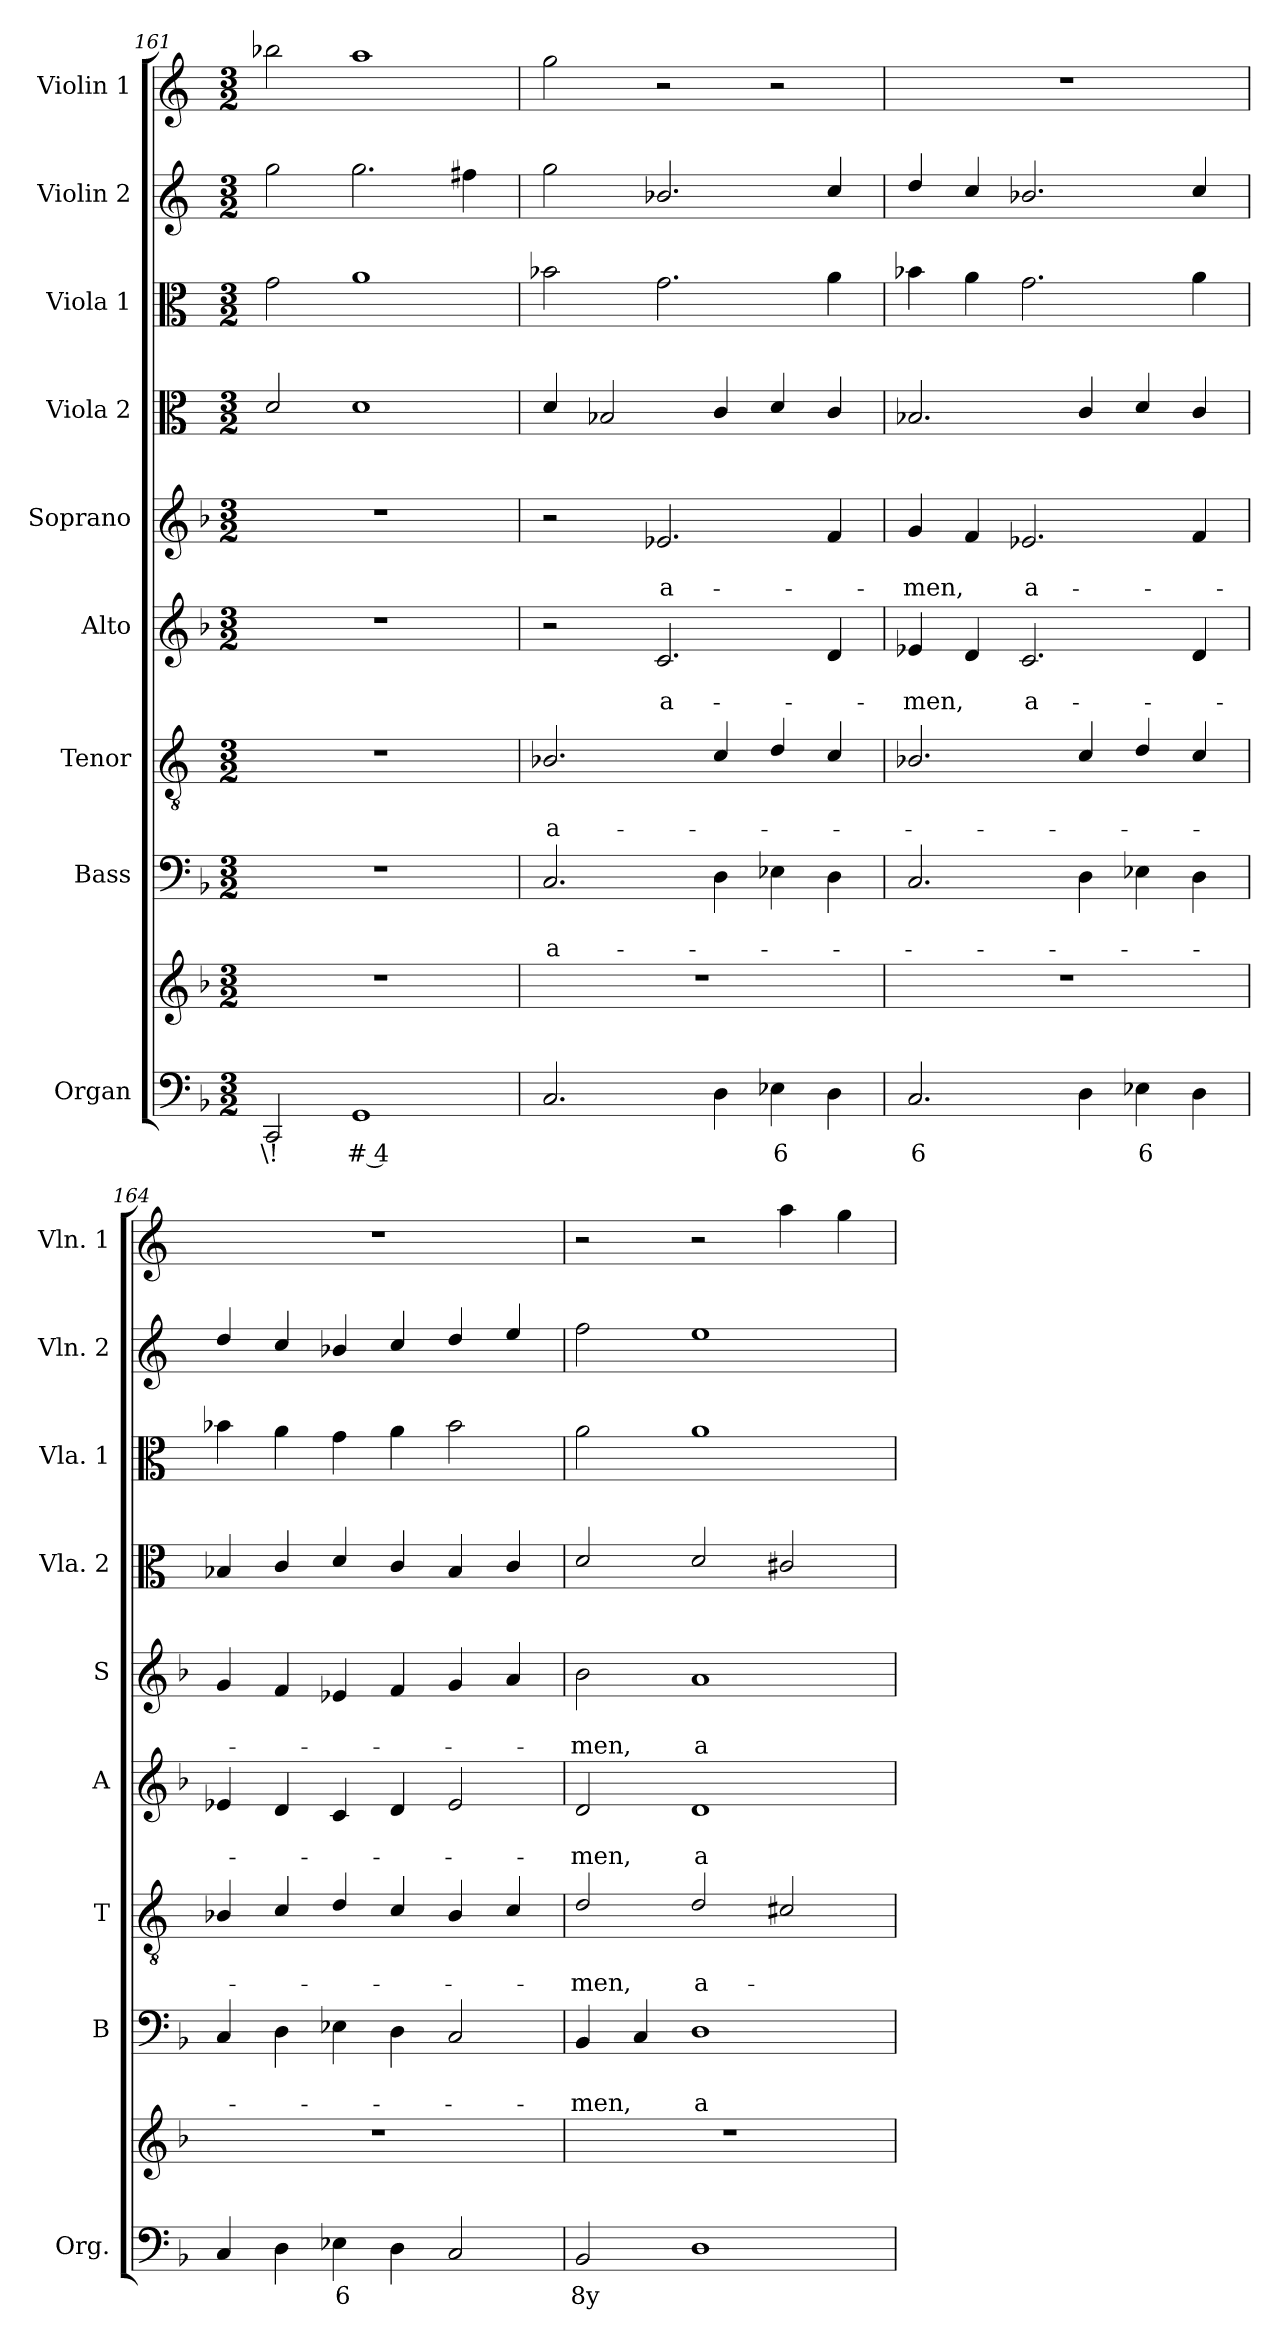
**kern	**text	**kern	**kern	**text	**text	**kern	**text	**text	**kern	**text	**text	**kern	**text	**text	**kern	**kern	**kern	**kern
*part9	*part9	*part9	*part8	*part8	*part8	*part7	*part7	*part7	*part6	*part6	*part6	*part5	*part5	*part5	*part4	*part3	*part2	*part1
*staff10	*staff10	*staff9	*staff8	*staff8	*staff8	*staff7	*staff7	*staff7	*staff6	*staff6	*staff6	*staff5	*staff5	*staff5	*staff4	*staff3	*staff2	*staff1
*I"Organ	*	*	*I"Bass	*	*	*I"Tenor	*	*	*I"Alto	*	*	*I"Soprano	*	*	*I"Viola 2	*I"Viola 1	*I"Violin 2	*I"Violin 1
*I'Org.	*	*	*I'B	*	*	*I'T	*	*	*I'A	*	*	*I'S	*	*	*I'Vla. 2	*I'Vla. 1	*I'Vln. 2	*I'Vln. 1
*clefF4	*	*clefG2	*clefF4	*	*	*clefGv2	*	*	*clefG2	*	*	*clefG2	*	*	*clefC3	*clefC3	*clefG2	*clefG2
*	*	*	*	*	*	*ITrd4c7	*	*	*	*	*	*	*	*	*ITrd4c7	*ITrd4c7	*ITrd4c7	*ITrd4c7
*k[b-]	*	*k[b-]	*k[b-]	*	*	*k[b-]	*	*	*k[b-]	*	*	*k[b-]	*	*	*k[b-]	*k[b-]	*k[b-]	*k[b-]
*F:	*	*F:	*F:	*	*	*F:	*	*	*F:	*	*	*F:	*	*	*F:	*F:	*F:	*F:
*M3/2	*	*M3/2	*M3/2	*	*	*M3/2	*	*	*M3/2	*	*	*M3/2	*	*	*M3/2	*M3/2	*M3/2	*M3/2
=161	=161	=161	=161	=161	=161	=161	=161	=161	=161	=161	=161	=161	=161	=161	=161	=161	=161	=161
!	!LO:LY:b	!	!	!	!	!	!	!	!	!	!	!	!	!	!	!	!	!
2CC/	\!	1.r	1.r	.	.	1.r	.	.	1.r	.	.	1.r	.	.	2G/	2c\	2cc\	2ee-X\
!	!LO:LY:b	!	!	!	!	!	!	!	!	!	!	!	!	!	!	!	!	!
1GG	# 4	.	.	.	.	.	.	.	.	.	.	.	.	.	1G	1d	2.cc\	1dd
.	.	.	.	.	.	.	.	.	.	.	.	.	.	.	.	.	4bn\	.
=162	=162	=162	=162	=162	=162	=162	=162	=162	=162	=162	=162	=162	=162	=162	=162	=162	=162	=162
!	!	!	!	!	!LO:LY:b	!	!	!LO:LY:b	!	!	!	!	!	!	!	!	!	!
2.C/	.	1.r	2.C/	.	a-	2.E-X/	.	a-	2r	.	.	2r	.	.	4G/	2e-X\	2cc\	2cc\
.	.	.	.	.	.	.	.	.	.	.	.	.	.	.	2E-X/	.	.	.
!	!	!	!	!	!	!	!	!	!	!	!LO:LY:b	!	!	!LO:LY:b	!	!	!	!
.	.	.	.	.	.	.	.	.	2.c/	.	a-	2.e-X/	.	a-	.	2.c\	2.e-X/	2r
4D\	.	.	4D\	.	.	4F/	.	.	.	.	.	.	.	.	4F/	.	.	.
!	!LO:LY:b	!	!	!	!	!	!	!	!	!	!	!	!	!	!	!	!	!
4E-X\	6	.	4E-X\	.	.	4G/	.	.	.	.	.	.	.	.	4G/	.	.	2r
4D\	.	.	4D\	.	.	4F/	.	.	4d/	.	.	4f/	.	.	4F/	4d\	4f/	.
!!LO:LB:g=z
=163	=163	=163	=163	=163	=163	=163	=163	=163	=163	=163	=163	=163	=163	=163	=163	=163	=163	=163
!	!LO:LY:b	!	!	!	!	!	!	!	!	!	!LO:LY:b	!	!	!LO:LY:b	!	!	!	!
2.C/	6	1.r	2.C/	.	.	2.E-X/	.	.	4e-X/	.	-men,	4g/	.	-men,	2.E-X/	4e-X\	4g/	1.r
.	.	.	.	.	.	.	.	.	4d/	.	.	4f/	.	.	.	4d\	4f/	.
!	!	!	!	!	!	!	!	!	!	!	!LO:LY:b	!	!	!LO:LY:b	!	!	!	!
.	.	.	.	.	.	.	.	.	2.c/	.	a-	2.e-X/	.	a-	.	2.c\	2.e-X/	.
4D\	.	.	4D\	.	.	4F/	.	.	.	.	.	.	.	.	4F/	.	.	.
!	!LO:LY:b	!	!	!	!	!	!	!	!	!	!	!	!	!	!	!	!	!
4E-X\	6	.	4E-X\	.	.	4G/	.	.	.	.	.	.	.	.	4G/	.	.	.
4D\	.	.	4D\	.	.	4F/	.	.	4d/	.	.	4f/	.	.	4F/	4d\	4f/	.
=164	=164	=164	=164	=164	=164	=164	=164	=164	=164	=164	=164	=164	=164	=164	=164	=164	=164	=164
4C/	.	1.r	4C/	.	.	4E-X/	.	.	4e-X/	.	.	4g/	.	.	4E-X/	4e-X\	4g/	1.r
4D\	.	.	4D\	.	.	4F/	.	.	4d/	.	.	4f/	.	.	4F/	4d\	4f/	.
!	!LO:LY:b	!	!	!	!	!	!	!	!	!	!	!	!	!	!	!	!	!
4E-X\	6	.	4E-X\	.	.	4G/	.	.	4c/	.	.	4e-X/	.	.	4G/	4c\	4e-X/	.
4D\	.	.	4D\	.	.	4F/	.	.	4d/	.	.	4f/	.	.	4F/	4d\	4f/	.
2C/	.	.	2C/	.	.	4E-/	.	.	2e-/	.	.	4g/	.	.	4E-/	2e-\	4g/	.
.	.	.	.	.	.	4F/	.	.	.	.	.	4a/	.	.	4F/	.	4a/	.
=165	=165	=165	=165	=165	=165	=165	=165	=165	=165	=165	=165	=165	=165	=165	=165	=165	=165	=165
!	!LO:LY:b	!	!	!	!LO:LY:b	!	!	!LO:LY:b	!	!	!LO:LY:b	!	!	!LO:LY:b	!	!	!	!
2BB-/	8y	1.r	4BB-/	.	-men,	2G/	.	-men,	2d/	.	-men,	2b-\	.	-men,	2G/	2d\	2b-\	2r
.	.	.	4C/	.	.	.	.	.	.	.	.	.	.	.	.	.	.	.
!	!	!	!	!	!LO:LY:b	!	!	!LO:LY:b	!	!	!LO:LY:b	!	!	!LO:LY:b	!	!	!	!
1D	.	.	1D	.	a-	2G/	.	a-	1d	.	a-	1a	.	a-	2G/	1d	1a	2r
.	.	.	.	.	.	2F#X/	.	.	.	.	.	.	.	.	2F#X/	.	.	4dd\
.	.	.	.	.	.	.	.	.	.	.	.	.	.	.	.	.	.	4cc\
=	=	=	=	=	=	=	=	=	=	=	=	=	=	=	=	=	=	=
*-	*-	*-	*-	*-	*-	*-	*-	*-	*-	*-	*-	*-	*-	*-	*-	*-	*-	*-
